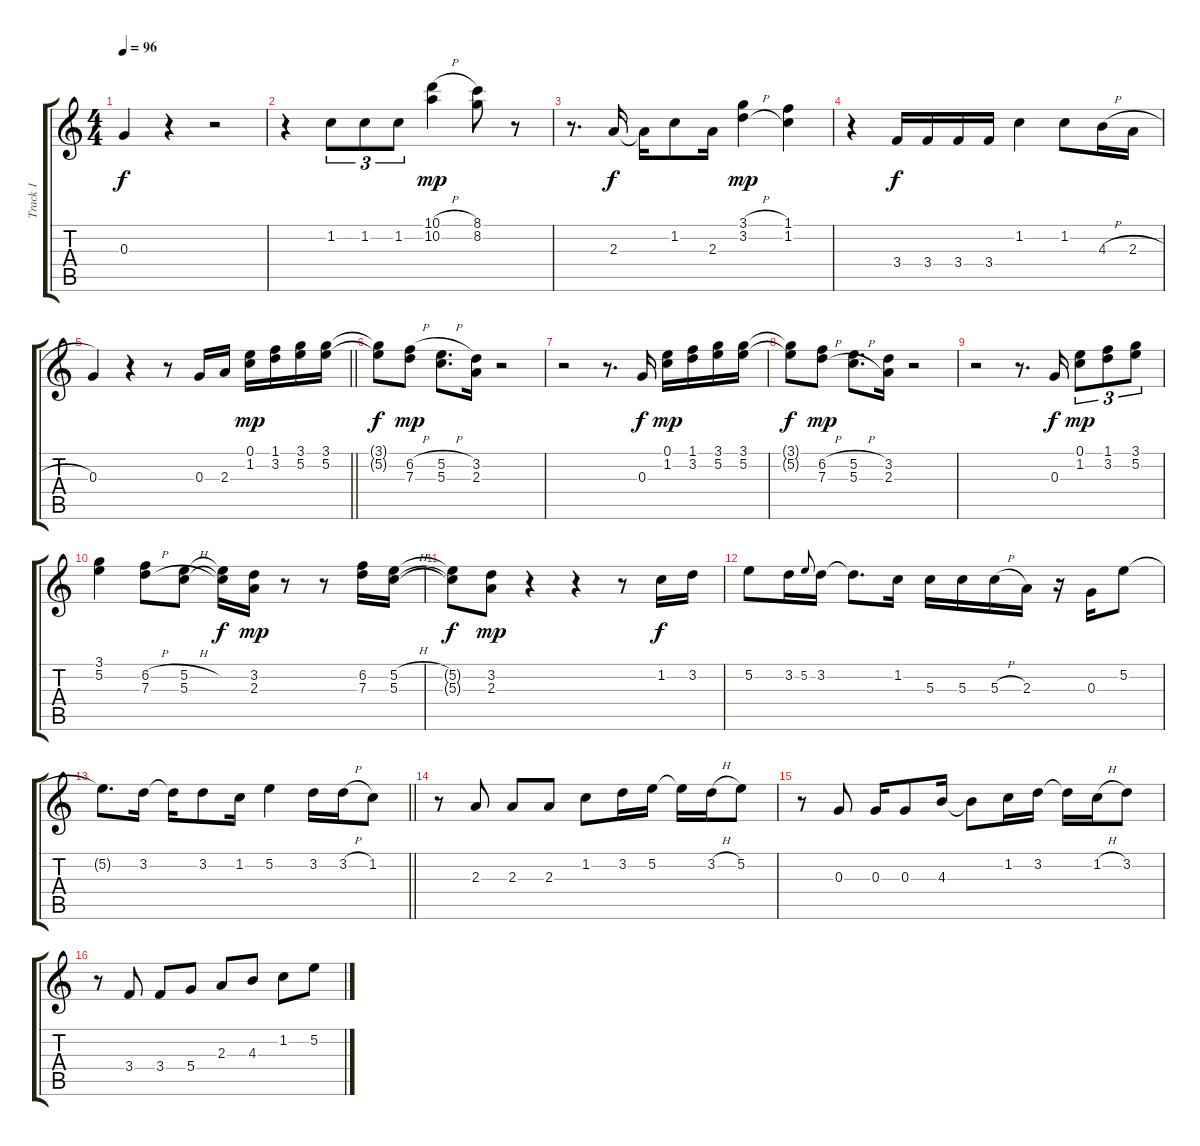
\track ("Track 1" "Track 1") {instrument electricguitarjazz}
\staff {score tabs}
\tuning (E4 B3 G3 D3 A2 E2) {hide}
\ts (4 4)
\tempo 96
\clef g2
\ks c
0.3.4{dy f} r.4 r.2 |
r.4 1.2.8{tu (3 2)} 1.2.8{tu (3 2)} 1.2.8{tu (3 2)} (10.1{h} 10.2).4{dy mp} (8.1 8.2).8 r.8 |
r.8{d} 2.3.16{dy f} 2.3{t}.16 1.2.8 2.3.16 (3.1{h} 3.2{h}).4{dy mp} (1.1 1.2).4 |
r.4 3.4.16{dy f} 3.4.16 3.4.16 3.4.16 1.2.4 1.2.8 4.3{h}.16 2.3{h}.16 |
\barLineRight lightlight
0.3.4 r.4 r.8 0.3.16 2.3.16 (0.1 1.2).16{dy mp} (1.1 3.2).16 (3.1 5.2).16 (3.1 5.2).16 |
(3.1{t} 5.2{t}).8{dy f} (6.2{h} 7.3).8{dy mp} (5.2{h} 5.3).8{d} (3.2 2.3).16 r.2 |
r.2 r.8{d} 0.3.16{dy f} (0.1 1.2).16{dy mp} (1.1 3.2).16 (3.1 5.2).16 (3.1 5.2).16 |
(3.1{t} 5.2{t}).8{dy f} (6.2{h} 7.3{h}).8{dy mp} (5.2{h} 5.3{h}).8{d} (3.2 2.3).16 r.2 |
r.2 r.8{d} 0.3.16{dy f} (0.1 1.2).8{tu (3 2) dy mp} (1.1 3.2).8{tu (3 2)} (3.1 5.2).8{tu (3 2)} |
(3.1 5.2).4 (6.2{h} 7.3{h}).8 (5.2{h} 5.3{h}).8 (5.2{t} 5.3{t}).16{dy f} (3.2 2.3).16{dy mp} r.8 r.8 (6.2 7.3).16 (5.2{h} 5.3{h}).16 |
(5.2{t} 5.3{t}).8{dy f} (3.2 2.3).8{dy mp} r.4 r.4 r.8 1.2.16{dy f} 3.2.16 |
5.2.8 3.2.16 5.2.8{gr onbeat} 3.2.16 3.2{t}.8{d} 1.2.16 5.3.16 5.3.16 5.3{h}.16 2.3.16 r.16 0.3.16 5.2.8 |
\barLineRight lightlight
5.2{t}.8{d} 3.2.16 3.2{t}.16 3.2.8 1.2.16 5.2.4 3.2.16 3.2{h}.16 1.2.8 |
r.8 2.3.8 2.3.8 2.3.8 1.2.8 3.2.16 5.2.16 5.2{t}.16 3.2{h}.16 5.2.8 |
r.8 0.3.8 0.3.16 0.3.8 4.3.16 4.3{t}.8 1.2.16 3.2.16 3.2{t}.16 1.2{h}.16 3.2.8 |
r.8 3.4.8 3.4.8 5.4.8 2.3.8 4.3.8 1.2.8 5.2.8
